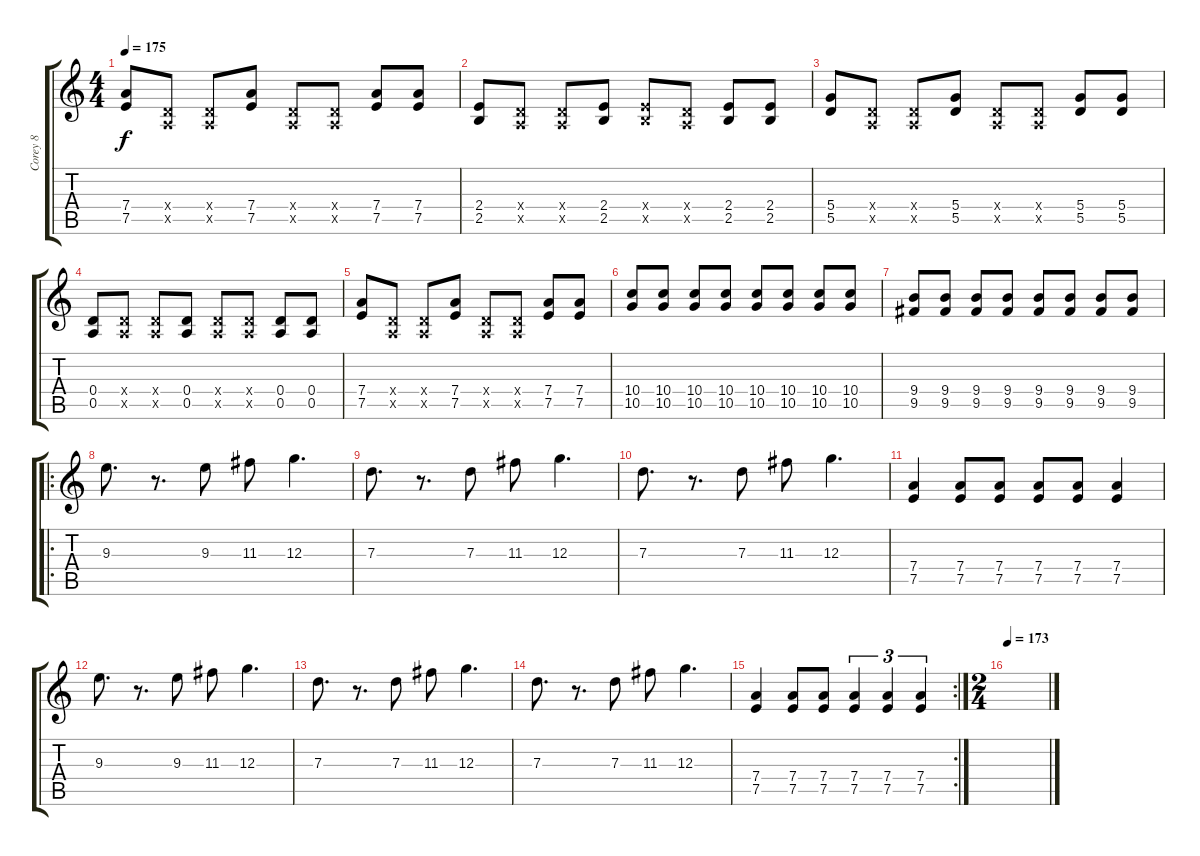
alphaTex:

\track ("Corey 8" "Corey 8") {instrument overdrivenguitar}
\staff {score tabs}
\tuning (E4 B3 G3 D3 A2 E2) {hide}
\ts (4 4)
\tempo 175
\clef g2
\ks c
(7.4 7.5).8{dy f} (0.4{x} 0.5{x}).8 (0.4{x} 0.5{x}).8 (7.4 7.5).8 (0.4{x} 0.5{x}).8 (0.4{x} 0.5{x}).8 (7.4 7.5).8 (7.4 7.5).8 |
(2.4 2.5).8 (0.4{x} 0.5{x}).8 (0.4{x} 0.5{x}).8 (2.4 2.5).8 (2.4{x} 2.5{x}).8 (0.4{x} 0.5{x}).8 (2.4 2.5).8 (2.4 2.5).8 |
(5.4 5.5).8 (0.4{x} 0.5{x}).8 (0.4{x} 0.5{x}).8 (5.4 5.5).8 (0.4{x} 0.5{x}).8 (0.4{x} 0.5{x}).8 (5.4 5.5).8 (5.4 5.5).8 |
(0.4 0.5).8 (0.4{x} 0.5{x}).8 (0.4{x} 0.5{x}).8 (0.4 0.5).8 (0.4{x} 0.5{x}).8 (0.4{x} 0.5{x}).8 (0.4 0.5).8 (0.4 0.5).8 |
(7.4 7.5).8 (0.4{x} 0.5{x}).8 (0.4{x} 0.5{x}).8 (7.4 7.5).8 (0.4{x} 0.5{x}).8 (0.4{x} 0.5{x}).8 (7.4 7.5).8 (7.4 7.5).8 |
(10.4 10.5).8 (10.4 10.5).8 (10.4 10.5).8 (10.4 10.5).8 (10.4 10.5).8 (10.4 10.5).8 (10.4 10.5).8 (10.4 10.5).8 |
(9.4 9.5).8 (9.4 9.5).8 (9.4 9.5).8 (9.4 9.5).8 (9.4 9.5).8 (9.4 9.5).8 (9.4 9.5).8 (9.4 9.5).8 |
\ro
9.3.8{d} r.8{d} 9.3.8 11.3.8 12.3.4{d} |
7.3.8{d} r.8{d} 7.3.8 11.3.8 12.3.4{d} |
7.3.8{d} r.8{d} 7.3.8 11.3.8 12.3.4{d} |
(7.4 7.5).4 (7.4 7.5).8 (7.4 7.5).8 (7.4 7.5).8 (7.4 7.5).8 (7.4 7.5).4 |
9.3.8{d} r.8{d} 9.3.8 11.3.8 12.3.4{d} |
7.3.8{d} r.8{d} 7.3.8 11.3.8 12.3.4{d} |
7.3.8{d} r.8{d} 7.3.8 11.3.8 12.3.4{d} |
\rc 2
(7.4 7.5).4 (7.4 7.5).8 (7.4 7.5).8 (7.4 7.5).4{tu (3 2)} (7.4 7.5).4{tu (3 2)} (7.4 7.5).4{tu (3 2)} |
\ts (2 4)
\tempo 173
